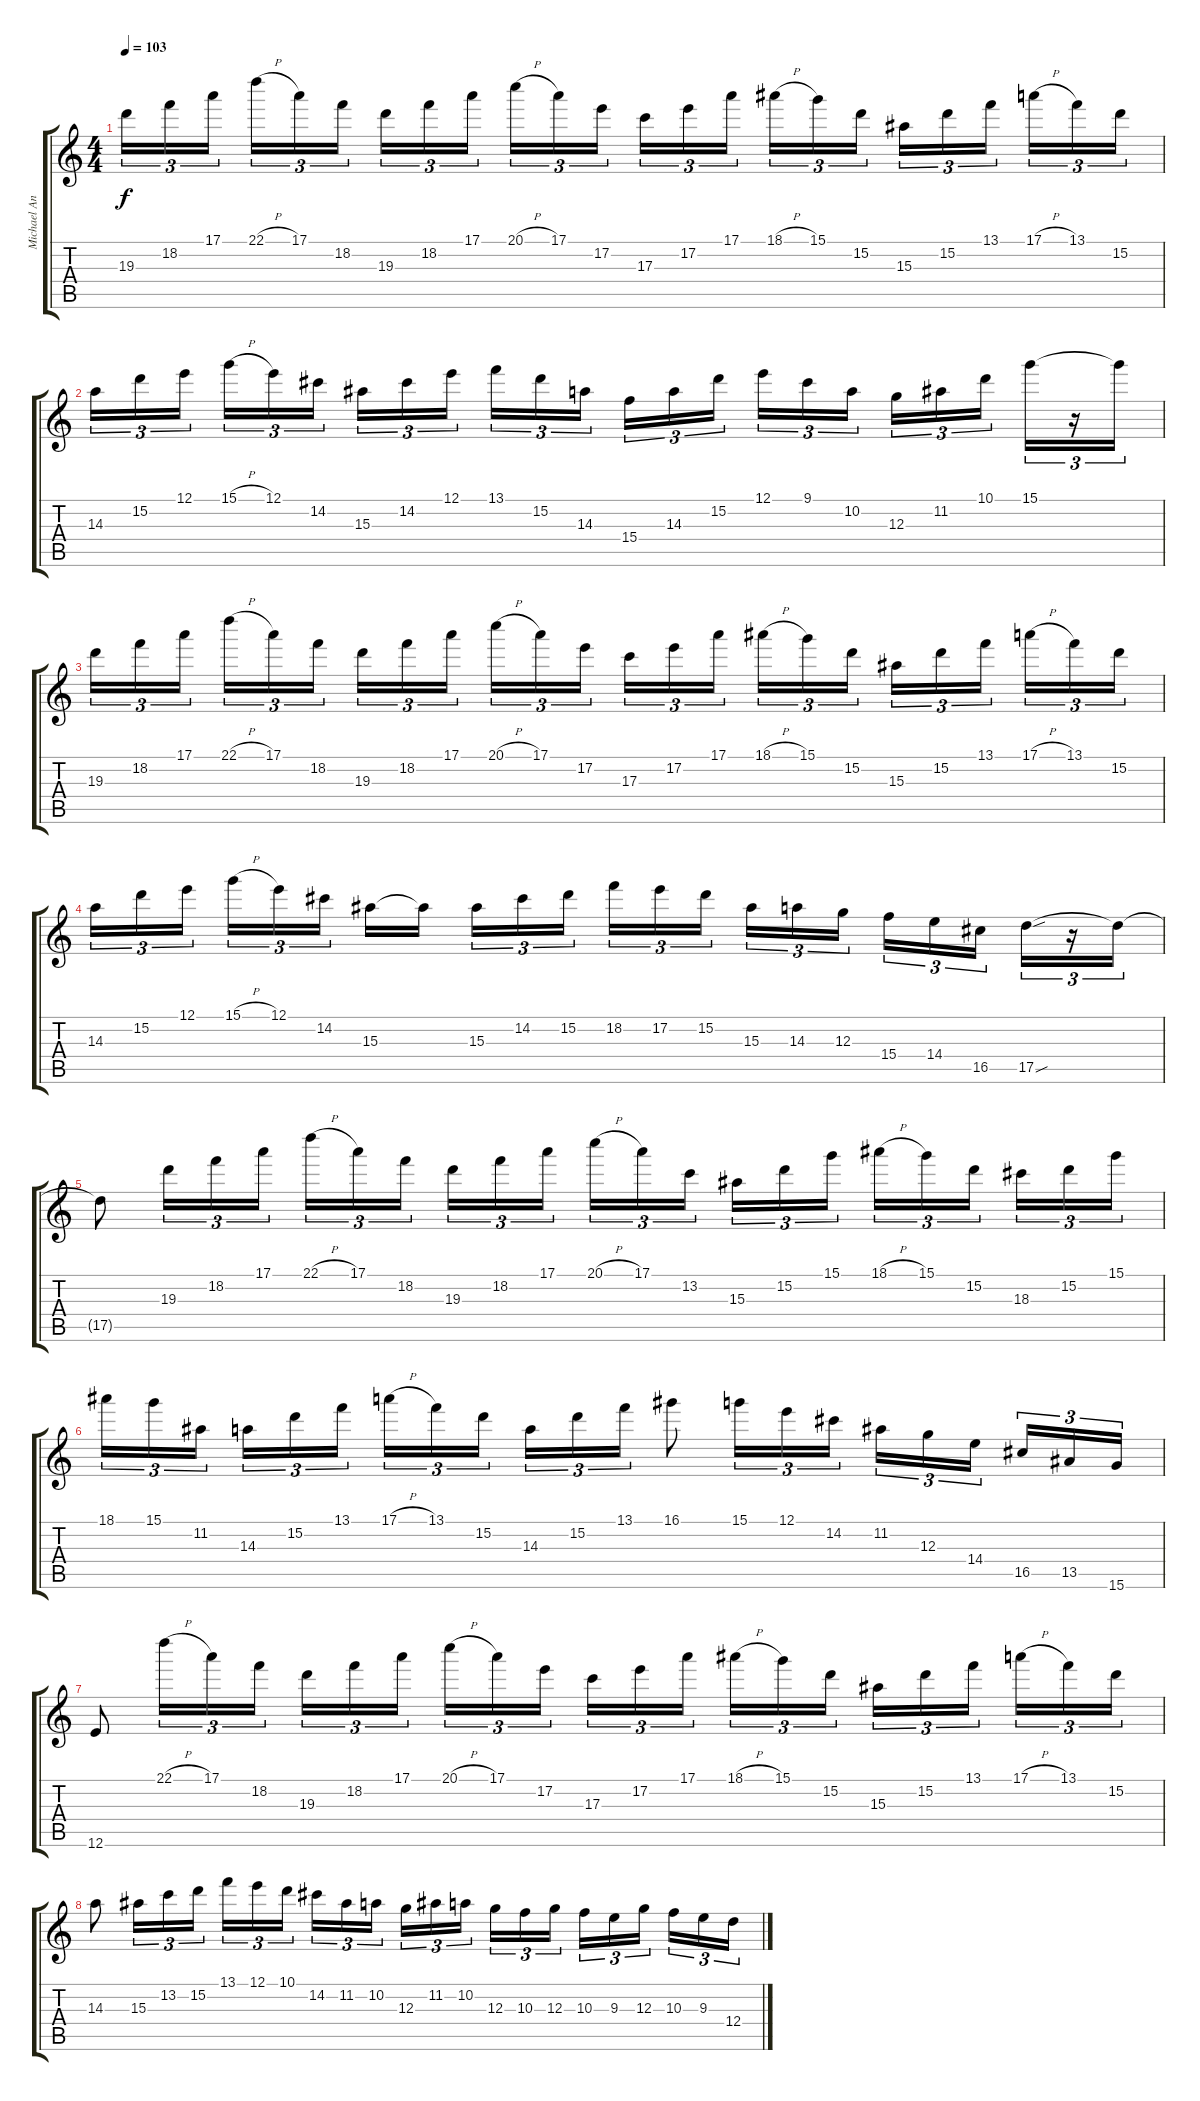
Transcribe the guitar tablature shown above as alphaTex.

\track ("Michael Angelo" "Michael An") {instrument distortionguitar}
\staff {score tabs}
\tuning (E4 B3 G3 D3 A2 E2) {hide}
\ts (4 4)
\tempo 103
\clef g2
\ks c
19.3.16{tu (3 2) dy f} 18.2.16{tu (3 2)} 17.1.16{tu (3 2)} 22.1{h}.16{tu (3 2)} 17.1.16{tu (3 2)} 18.2.16{tu (3 2)} 19.3.16{tu (3 2)} 18.2.16{tu (3 2)} 17.1.16{tu (3 2)} 20.1{h}.16{tu (3 2)} 17.1.16{tu (3 2)} 17.2.16{tu (3 2)} 17.3.16{tu (3 2)} 17.2.16{tu (3 2)} 17.1.16{tu (3 2)} 18.1{h}.16{tu (3 2)} 15.1.16{tu (3 2)} 15.2.16{tu (3 2)} 15.3.16{tu (3 2)} 15.2.16{tu (3 2)} 13.1.16{tu (3 2)} 17.1{h}.16{tu (3 2)} 13.1.16{tu (3 2)} 15.2.16{tu (3 2)} |
14.3.16{tu (3 2)} 15.2.16{tu (3 2)} 12.1.16{tu (3 2)} 15.1{h}.16{tu (3 2)} 12.1.16{tu (3 2)} 14.2.16{tu (3 2)} 15.3.16{tu (3 2)} 14.2.16{tu (3 2)} 12.1.16{tu (3 2)} 13.1.16{tu (3 2)} 15.2.16{tu (3 2)} 14.3.16{tu (3 2)} 15.4.16{tu (3 2)} 14.3.16{tu (3 2)} 15.2.16{tu (3 2)} 12.1.16{tu (3 2)} 9.1.16{tu (3 2)} 10.2.16{tu (3 2)} 12.3.16{tu (3 2)} 11.2.16{tu (3 2)} 10.1.16{tu (3 2)} 15.1.16{tu (3 2)} r.16{tu (3 2)} 15.1{t}.16{tu (3 2)} |
19.3.16{tu (3 2)} 18.2.16{tu (3 2)} 17.1.16{tu (3 2)} 22.1{h}.16{tu (3 2)} 17.1.16{tu (3 2)} 18.2.16{tu (3 2)} 19.3.16{tu (3 2)} 18.2.16{tu (3 2)} 17.1.16{tu (3 2)} 20.1{h}.16{tu (3 2)} 17.1.16{tu (3 2)} 17.2.16{tu (3 2)} 17.3.16{tu (3 2)} 17.2.16{tu (3 2)} 17.1.16{tu (3 2)} 18.1{h}.16{tu (3 2)} 15.1.16{tu (3 2)} 15.2.16{tu (3 2)} 15.3.16{tu (3 2)} 15.2.16{tu (3 2)} 13.1.16{tu (3 2)} 17.1{h}.16{tu (3 2)} 13.1.16{tu (3 2)} 15.2.16{tu (3 2)} |
14.3.16{tu (3 2)} 15.2.16{tu (3 2)} 12.1.16{tu (3 2)} 15.1{h}.16{tu (3 2)} 12.1.16{tu (3 2)} 14.2.16{tu (3 2)} 15.3.16 15.3{t}.16 15.3.16{tu (3 2)} 14.2.16{tu (3 2)} 15.2.16{tu (3 2)} 18.2.16{tu (3 2)} 17.2.16{tu (3 2)} 15.2.16{tu (3 2)} 15.3.16{tu (3 2)} 14.3.16{tu (3 2)} 12.3.16{tu (3 2)} 15.4.16{tu (3 2)} 14.4.16{tu (3 2)} 16.5.16{tu (3 2)} 17.5{sou}.16{tu (3 2)} r.16{tu (3 2)} 17.5{t}.16{tu (3 2)} |
17.5{t}.8 19.3.16{tu (3 2)} 18.2.16{tu (3 2)} 17.1.16{tu (3 2)} 22.1{h}.16{tu (3 2)} 17.1.16{tu (3 2)} 18.2.16{tu (3 2)} 19.3.16{tu (3 2)} 18.2.16{tu (3 2)} 17.1.16{tu (3 2)} 20.1{h}.16{tu (3 2)} 17.1.16{tu (3 2)} 13.2.16{tu (3 2)} 15.3.16{tu (3 2)} 15.2.16{tu (3 2)} 15.1.16{tu (3 2)} 18.1{h}.16{tu (3 2)} 15.1.16{tu (3 2)} 15.2.16{tu (3 2)} 18.3.16{tu (3 2)} 15.2.16{tu (3 2)} 15.1.16{tu (3 2)} |
18.1.16{tu (3 2)} 15.1.16{tu (3 2)} 11.2.16{tu (3 2)} 14.3.16{tu (3 2)} 15.2.16{tu (3 2)} 13.1.16{tu (3 2)} 17.1{h}.16{tu (3 2)} 13.1.16{tu (3 2)} 15.2.16{tu (3 2)} 14.3.16{tu (3 2)} 15.2.16{tu (3 2)} 13.1.16{tu (3 2)} 16.1.8 15.1.16{tu (3 2)} 12.1.16{tu (3 2)} 14.2.16{tu (3 2)} 11.2.16{tu (3 2)} 12.3.16{tu (3 2)} 14.4.16{tu (3 2)} 16.5.16{tu (3 2)} 13.5.16{tu (3 2)} 15.6.16{tu (3 2)} |
12.6.8 22.1{h}.16{tu (3 2)} 17.1.16{tu (3 2)} 18.2.16{tu (3 2)} 19.3.16{tu (3 2)} 18.2.16{tu (3 2)} 17.1.16{tu (3 2)} 20.1{h}.16{tu (3 2)} 17.1.16{tu (3 2)} 17.2.16{tu (3 2)} 17.3.16{tu (3 2)} 17.2.16{tu (3 2)} 17.1.16{tu (3 2)} 18.1{h}.16{tu (3 2)} 15.1.16{tu (3 2)} 15.2.16{tu (3 2)} 15.3.16{tu (3 2)} 15.2.16{tu (3 2)} 13.1.16{tu (3 2)} 17.1{h}.16{tu (3 2)} 13.1.16{tu (3 2)} 15.2.16{tu (3 2)} |
14.3.8 15.3.16{tu (3 2)} 13.2.16{tu (3 2)} 15.2.16{tu (3 2)} 13.1.16{tu (3 2)} 12.1.16{tu (3 2)} 10.1.16{tu (3 2)} 14.2.16{tu (3 2)} 11.2.16{tu (3 2)} 10.2.16{tu (3 2)} 12.3.16{tu (3 2)} 11.2.16{tu (3 2)} 10.2.16{tu (3 2)} 12.3.16{tu (3 2)} 10.3.16{tu (3 2)} 12.3.16{tu (3 2)} 10.3.16{tu (3 2)} 9.3.16{tu (3 2)} 12.3.16{tu (3 2)} 10.3.16{tu (3 2)} 9.3.16{tu (3 2)} 12.4.16{tu (3 2)}
